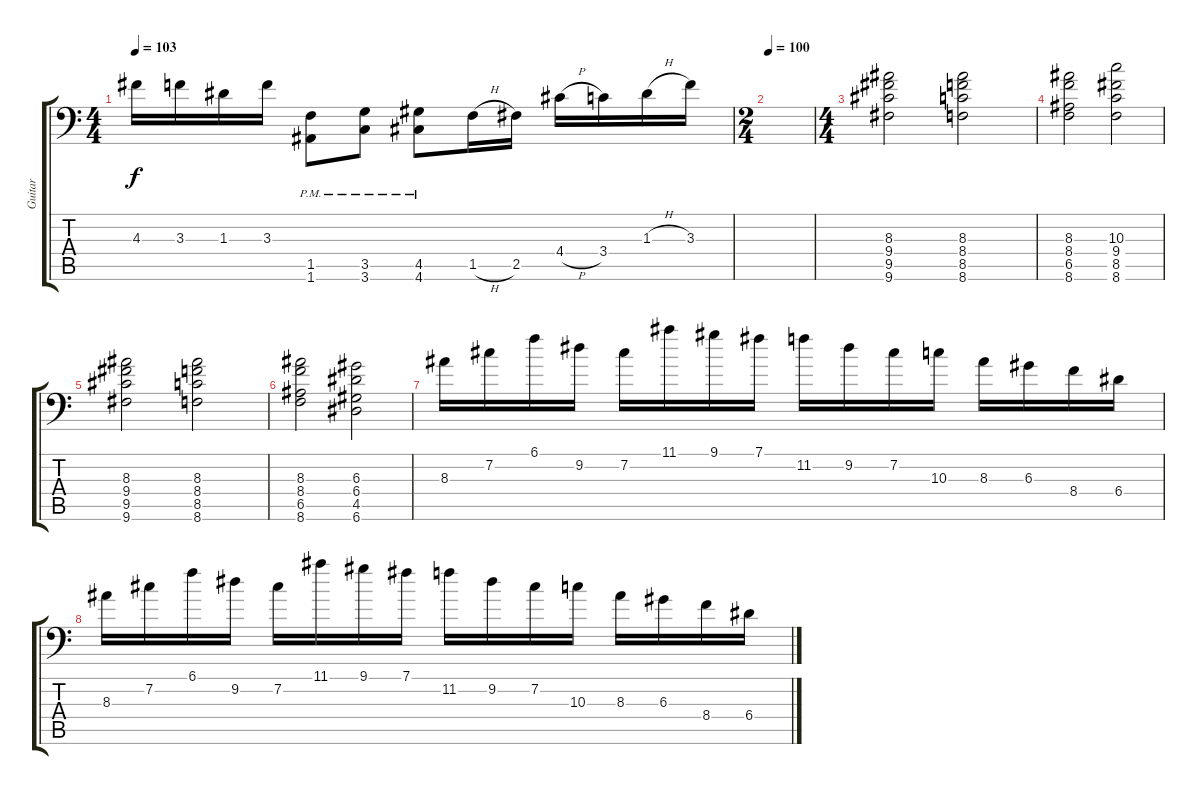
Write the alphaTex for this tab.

\track ("Guitar" "Guitar") {instrument overdrivenguitar}
\staff {score tabs}
\tuning (B3 Gb3 D3 A2 E2 A1) {hide}
\ts (4 4)
\tempo 103
\clef f4
\ks c
4.3.16{dy f} 3.3.16 1.3.16 3.3.16 (1.5{pm} 1.6{pm}).8 (3.5{pm} 3.6{pm}).8 (4.5{pm} 4.6{pm}).8 1.5{h}.16 2.5.16 4.4{h}.16 3.4.16 1.3{h}.16 3.3.16 |
\ts (2 4)
\tempo 100
|
\ts (4 4)
(8.3 9.4 9.5 9.6).2 (8.3 8.4 8.5 8.6).2 |
(8.3 8.4 6.5 8.6).2 (10.3 9.4 8.5 8.6).2 |
(8.3 9.4 9.5 9.6).2 (8.3 8.4 8.5 8.6).2 |
(8.3 8.4 6.5 8.6).2 (6.3 6.4 4.5 6.6).2 |
8.3.16 7.2.16 6.1.16 9.2.16 7.2.16 11.1.16 9.1.16 7.1.16 11.2.16 9.2.16 7.2.16 10.3.16 8.3.16 6.3.16 8.4.16 6.4.16 |
8.3.16 7.2.16 6.1.16 9.2.16 7.2.16 11.1.16 9.1.16 7.1.16 11.2.16 9.2.16 7.2.16 10.3.16 8.3.16 6.3.16 8.4.16 6.4.16
